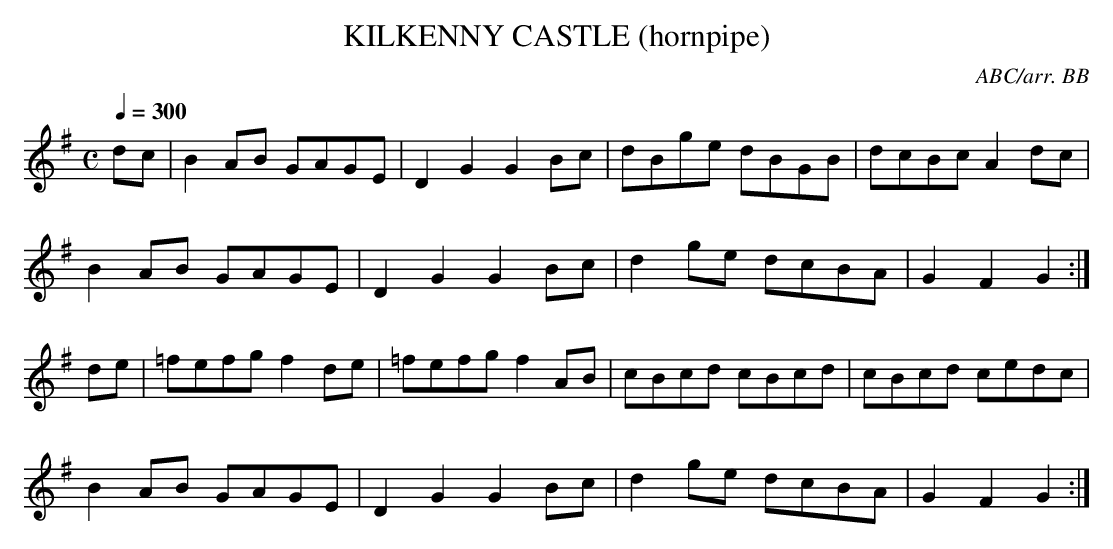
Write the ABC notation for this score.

X:1
T:KILKENNY CASTLE (hornpipe)
Q:1/4=300
C:ABC/arr. BB
M:C
L:1/8
K:G
dc|B2AB GAGE|D2G2 G2Bc|dBge dBGB|dcBc A2dc|
B2AB GAGE|D2G2 G2Bc|d2ge dcBA|G2F2 G2:|
de|=fefg f2de|=fefg f2AB|cBcd cBcd|cBcd cedc|
B2AB GAGE|D2G2 G2Bc|d2ge dcBA|G2F2 G2:|
